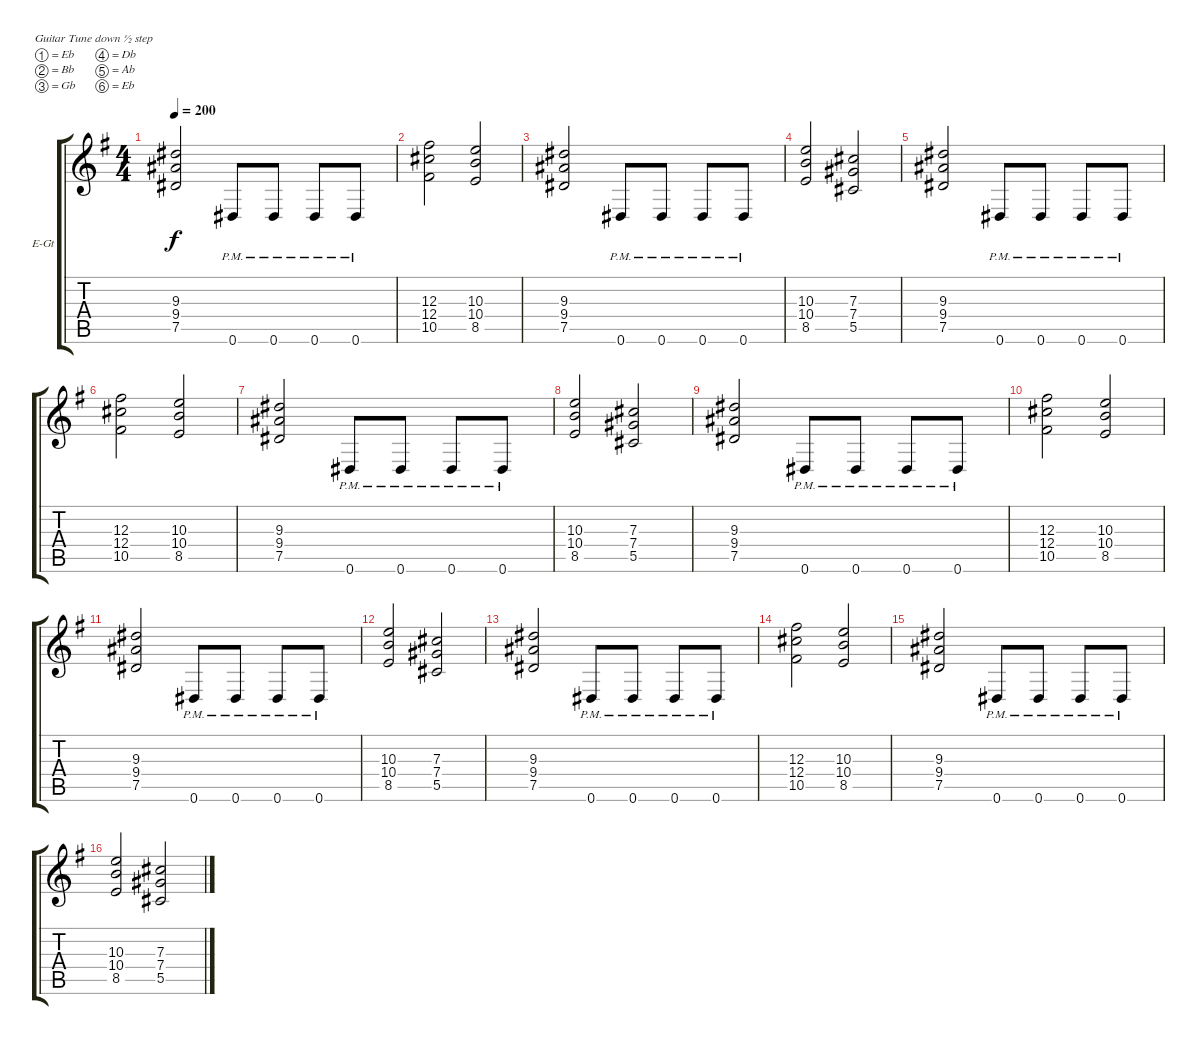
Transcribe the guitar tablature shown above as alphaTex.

\bracketExtendMode groupsimilarinstruments
\firstSystemTrackNameOrientation horizontal
\otherSystemsTrackNameOrientation horizontal
\track ("Matthew Tuck" "E-Gt") {instrument distortionguitar}
\staff {score tabs}
\tuning (Eb4 Bb3 Gb3 Db3 Ab2 Eb2)
\ts (4 4)
\tempo 200
\clef g2
\ks g
(9.3 9.4 7.5).2{dy f} 0.6{pm}.8 0.6{pm}.8 0.6{pm}.8 0.6{pm}.8 |
(12.3 12.4 10.5).2 (10.3 10.4 8.5).2 |
(9.3 9.4 7.5).2 0.6{pm}.8 0.6{pm}.8 0.6{pm}.8 0.6{pm}.8 |
(10.3 10.4 8.5).2 (7.3 7.4 5.5).2 |
(9.3 9.4 7.5).2 0.6{pm}.8 0.6{pm}.8 0.6{pm}.8 0.6{pm}.8 |
(12.3 12.4 10.5).2 (10.3 10.4 8.5).2 |
(9.3 9.4 7.5).2 0.6{pm}.8 0.6{pm}.8 0.6{pm}.8 0.6{pm}.8 |
(10.3 10.4 8.5).2 (7.3 7.4 5.5).2 |
(9.3 9.4 7.5).2 0.6{pm}.8 0.6{pm}.8 0.6{pm}.8 0.6{pm}.8 |
(12.3 12.4 10.5).2 (10.3 10.4 8.5).2 |
(9.3 9.4 7.5).2 0.6{pm}.8 0.6{pm}.8 0.6{pm}.8 0.6{pm}.8 |
(10.3 10.4 8.5).2 (7.3 7.4 5.5).2 |
(9.3 9.4 7.5).2 0.6{pm}.8 0.6{pm}.8 0.6{pm}.8 0.6{pm}.8 |
(12.3 12.4 10.5).2 (10.3 10.4 8.5).2 |
(9.3 9.4 7.5).2 0.6{pm}.8 0.6{pm}.8 0.6{pm}.8 0.6{pm}.8 |
(10.3 10.4 8.5).2 (7.3 7.4 5.5).2
